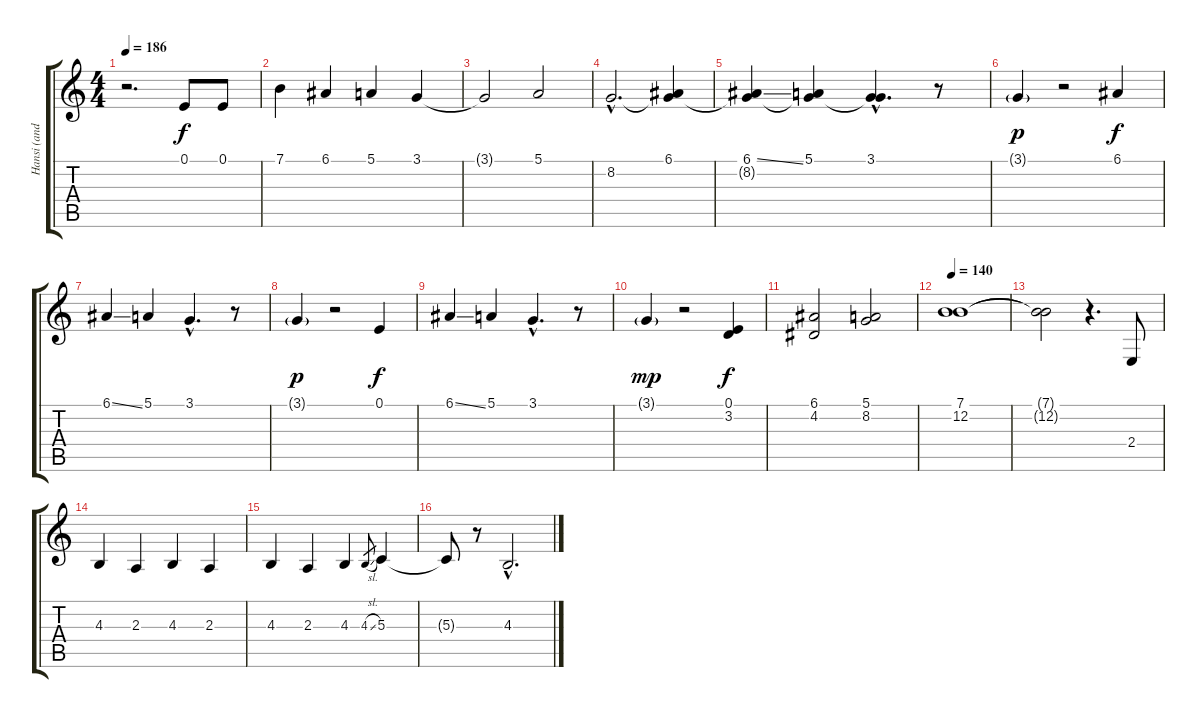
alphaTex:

\track ("Hansi (and Choir)" "Hansi (and") {instrument frenchhorn}
\staff {score tabs}
\tuning (E4 B3 G3 D3 A2 E2) {hide}
\ts (4 4)
\tempo 186
\clef g2
\ks c
r.2{d dy f} 0.1.8 0.1.8 |
7.1.4 6.1.4 5.1.4 3.1.4 |
3.1{t}.2 5.1.2 |
8.2{hac}.2{d} (6.1 8.2{t}).4 |
(6.1{ss} 8.2{t}).4 (5.1 8.2{t}).4 (3.1{hac} 8.2{hac t}).4{d} r.8 |
3.1{g}.4{dy p} r.2 6.1.4{dy f} |
6.1{ss}.4 5.1.4 3.1{hac}.4{d} r.8 |
3.1{g}.4{dy p} r.2 0.1.4{dy f} |
6.1{ss}.4 5.1.4 3.1{hac}.4{d} r.8 |
3.1{g}.4{dy mp} r.2 (0.1 3.2).4{dy f} |
(6.1 4.2).2 (5.1 8.2).2 |
\tempo 140
(7.1 12.2).1 |
(7.1{t} 12.2{t}).2 r.4{d} 2.4.8 |
4.3.4 2.3.4 4.3.4 2.3.4 |
4.3.4 2.3.4 4.3.4 4.3{sl}.8{gr} 5.3.4 |
5.3{t}.8 r.8 4.3{hac}.2{d}
